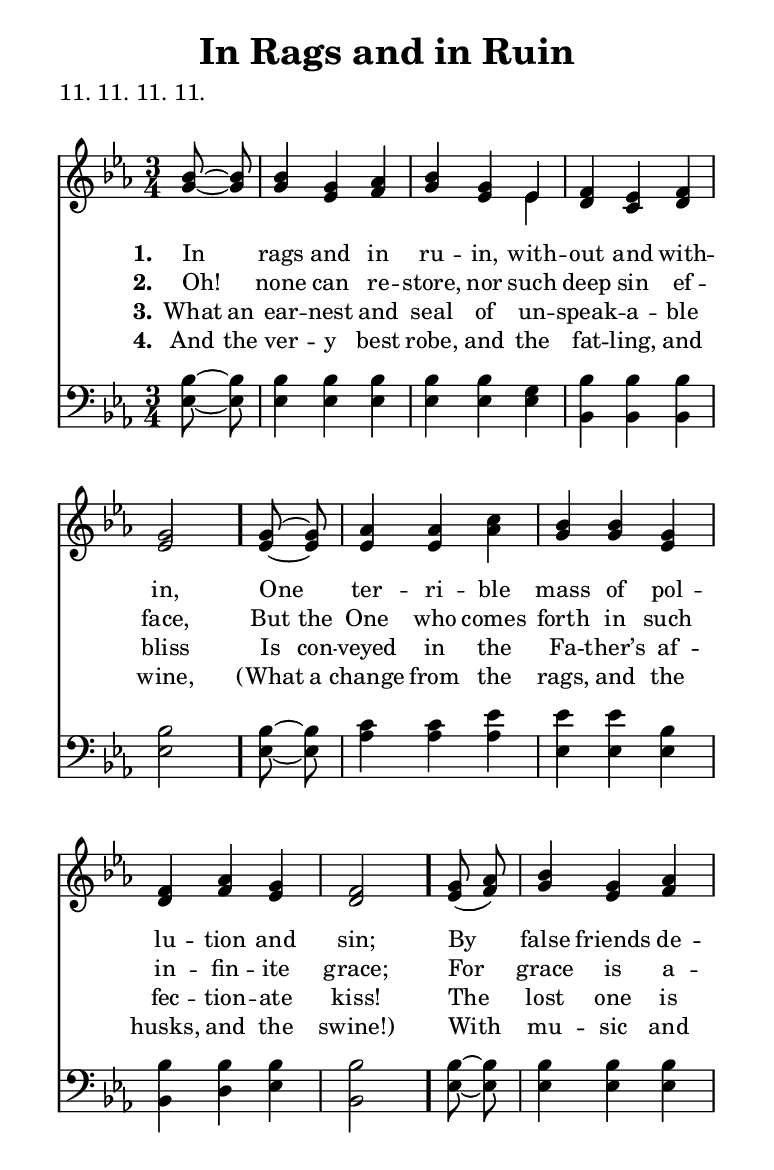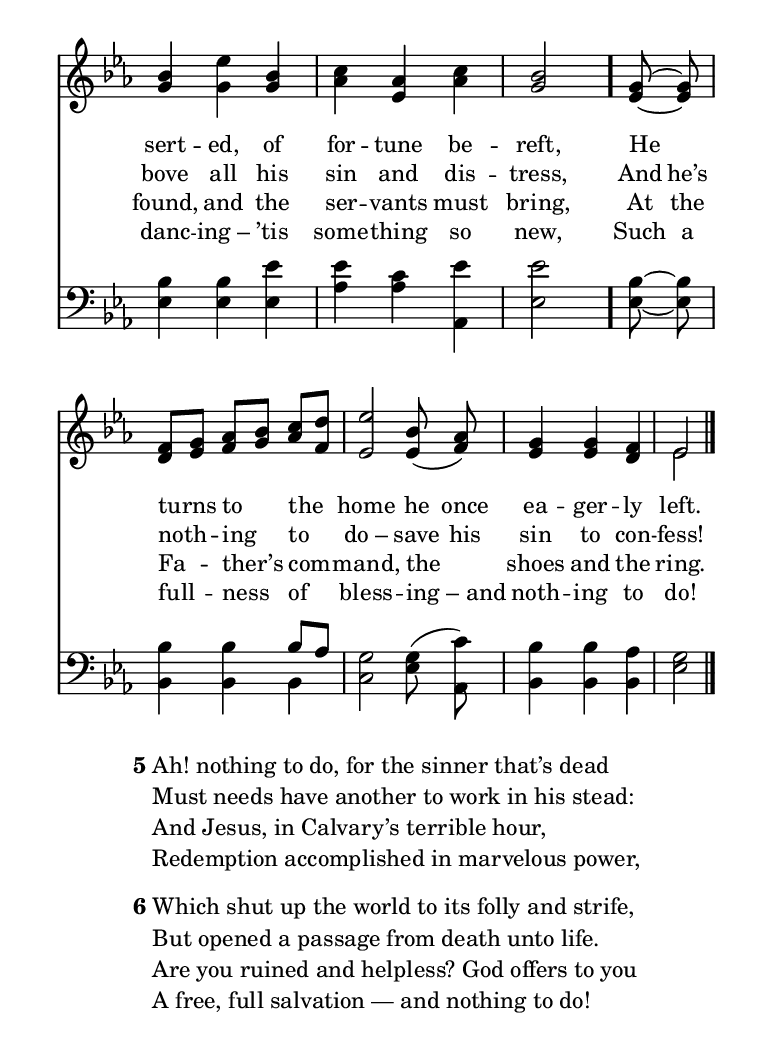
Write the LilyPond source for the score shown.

\include "common/global.ily"
\paper {
  \include "common/paper.ily"
  ragged-bottom = ##t
  ragged-last-bottom = ##t
  page-count = ##f
}

\header{
  %gospel
  hymnnumber = "26"
  title = "In Rags and in Ruin"
  tunename = "Comfort" % see https://hymnary.org/tune/comfort_toronto -- but also https://hymnary.org/tune/edinburgh_55345
  meter = "11. 11. 11. 11."
  poet = ""
  composer = ""
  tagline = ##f
}

% for fermata in MIDI
ta = { \tempo 4=90 }
tb = { \tempo 4=45 }

patternAA = { c8 ~ c8 | c4 c4 c4 | c4 c4 c4 | c4 c4 c4 | c2 }
patternAB = { c8( c8) | c4 c4 c4 | c4 c4 c4 | c4 c4 c4 | c2 }

patternBA = { c8 ~ c8 | c8[ c8] c8[ c8] c8[ c8] | c2 c8( c8) | c4 c4 c4 | c2 }
patternBB = { c8 ~ c8 | c4      c4      c8[ c8] | c2 c8( c8) | c4 c4 c4 | c2 }
patternBC = { c8 ~ c8 | c4      c4      c4      | c2 c8( c8) | c4 c4 c4 | c2 }

global = {
  \include "common/overrides.ily"
  \override Staff.TimeSignature.style = #'numbered
  \time 3/4
  \override Score.MetronomeMark.transparent = ##t % hide all fermata changes too
  \ta
  \key ees \major
  \partial 4
  \autoBeamOff
}

notesSoprano = {
\global
\relative c'' {

  \changePitch \patternAA { bes bes | bes g aes       | bes g ees   | f ees f | g   }
  \changePitch \patternAA { g g     | aes aes c       | bes bes g   | f aes g | f   }
  \changePitch \patternAB { g aes   | bes g aes       | bes ees bes | c aes c | bes }
  \changePitch \patternBA { g g     | f g aes bes c d | ees bes aes | g g f   | ees }

  \bar "|."

}
}

notesAlto = {
\global
\relative e' {

  \changePitch \patternAA { g g     | g ees f         | g ees ees | d c d       | ees }
  \changePitch \patternAA { ees ees | ees ees aes     | g g ees   | d f ees     | d   }
  \changePitch \patternAB { ees f   | g ees f         | g g g     | aes ees aes | g   }
  \changePitch \patternBA { ees ees | d ees f g aes f | ees ees f | ees ees d   | ees }

}
}

notesTenor = {
\global
\relative a {

  \changePitch \patternAA { bes bes | bes bes bes     | bes bes g   | bes bes bes | bes }
  \changePitch \patternAA { bes bes | c c ees         | ees ees bes | bes bes bes | bes }
  \changePitch \patternAA { bes bes | bes bes bes     | bes bes ees | ees c ees   | ees }
  \changePitch \patternBB { bes bes | bes bes bes aes | g g c       | bes bes aes | g   }

}
}

notesBass = {
\global
\relative f {

  \changePitch \patternAA { ees ees | ees ees ees | ees ees ees | bes bes bes  | ees  }
  \changePitch \patternAA { ees ees | aes aes aes | ees ees ees | bes d ees    | bes  }
  \changePitch \patternAA { ees ees | ees ees ees | ees ees ees | aes aes aes, | ees' }
  \changePitch \patternBC { ees ees | bes bes bes | c ees aes,  | bes bes bes  | ees  }

}
}

wordsA = \lyricmode {
\set stanza = "1."

In rags and in ru -- in, with -- out and with -- in, \bar "."
One ter -- ri -- ble mass of pol -- lu -- tion and sin; \bar "."
By false friends de -- sert -- ed, of for -- tune be -- reft, \bar "."
He turns to the home { \mon } he once { \moff } ea -- ger -- ly left. \bar "."

}

wordsB = \lyricmode {
\set stanza = "2."

Oh! none can re -- store, nor such deep sin ef -- face,
{ \mon } But the { \moff } One who comes forth in such in -- fin -- ite grace;
For grace is a -- bove all his sin and dis -- tress,
{ \mon } And he’s { \moff } noth -- ing to do_– { \mon } save his { \moff } sin to con -- fess!

}

wordsC = \lyricmode {
\set stanza = "3."

{ \mon } What an { \moff } ear -- nest and seal of un -- speak -- a -- ble bliss
{ \mon } Is con -- veyed { \moff } in the Fa -- ther’s af -- fec -- tion -- ate kiss!
The lost one is found, and the ser -- vants must bring,
{ \mon } At the { \moff } Fa -- ther’s com -- mand, the shoes and the ring.

}

wordsD = \lyricmode {
\set stanza = "4."

{ \mon } And the { \moff } ver -- y best robe, and the fat -- ling, and wine,
{ \mon } (What a { \moff } change from the rags, and the husks, and the swine!)
With mu -- sic and danc -- ing_– ’tis some -- thing so new,
{ \mon } Such a { \moff } full -- ness of bless -- ing_– and noth -- ing to do!

}

wordsE = \markuplist {

\line { Ah! nothing to do, for the sinner that’s dead }
\line { Must needs have another to work in his stead: }
\line { And Jesus, in Calvary’s terrible hour,        }
\line { Redemption accomplished in marvelous power,   }

}

wordsF = \markuplist {

\line { Which shut up the world to its folly and strife, }
\line { But opened a passage from death unto life.       }
\line { Are you ruined and helpless? God offers to you   }
\line { A free, full salvation — and nothing to do!      }

}

\score {
  \context ChoirStaff <<
    \context Staff = upper <<
      \set Staff.autoBeaming = ##f
      \set ChoirStaff.systemStartDelimiter = #'SystemStartBar
      \set ChoirStaff.printPartCombineTexts = ##f
      \partcombine #'(2 . 11) \notesSoprano \notesAlto
      \context NullVoice = sopranos { \voiceOne << \notesSoprano >> }
      \context Lyrics = one   \lyricsto sopranos \wordsA
      \context Lyrics = two   \lyricsto sopranos \wordsB
      \context Lyrics = three \lyricsto sopranos \wordsC
      \context Lyrics = four  \lyricsto sopranos \wordsD
    >>
    \context Staff = men <<
      \set Staff.autoBeaming = ##f
      \clef bass
      \set ChoirStaff.printPartCombineTexts = ##f
      \partcombine #'(2 . 11) \notesTenor \notesBass
    >>
  >>
  \layout {
    \include "common/layout.ily"
  }
  #(cond ((ly:get-option 'eog-midi-permitted) #{ \midi{
    \include "common/midi.ily"
  } #}))
}

\markup { \vcenter \fill-line { \column {
  \vspace #1
  \line{ \bold 5 \column { \wordsE } } \combine \null \vspace #0.4
  \line{ \bold 6 \column { \wordsF } }
} } }

\version "2.19.49"  % necessary for upgrading to future LilyPond versions.

% vi:set et ts=2 sw=2 ai nocindent syntax=lilypond:
